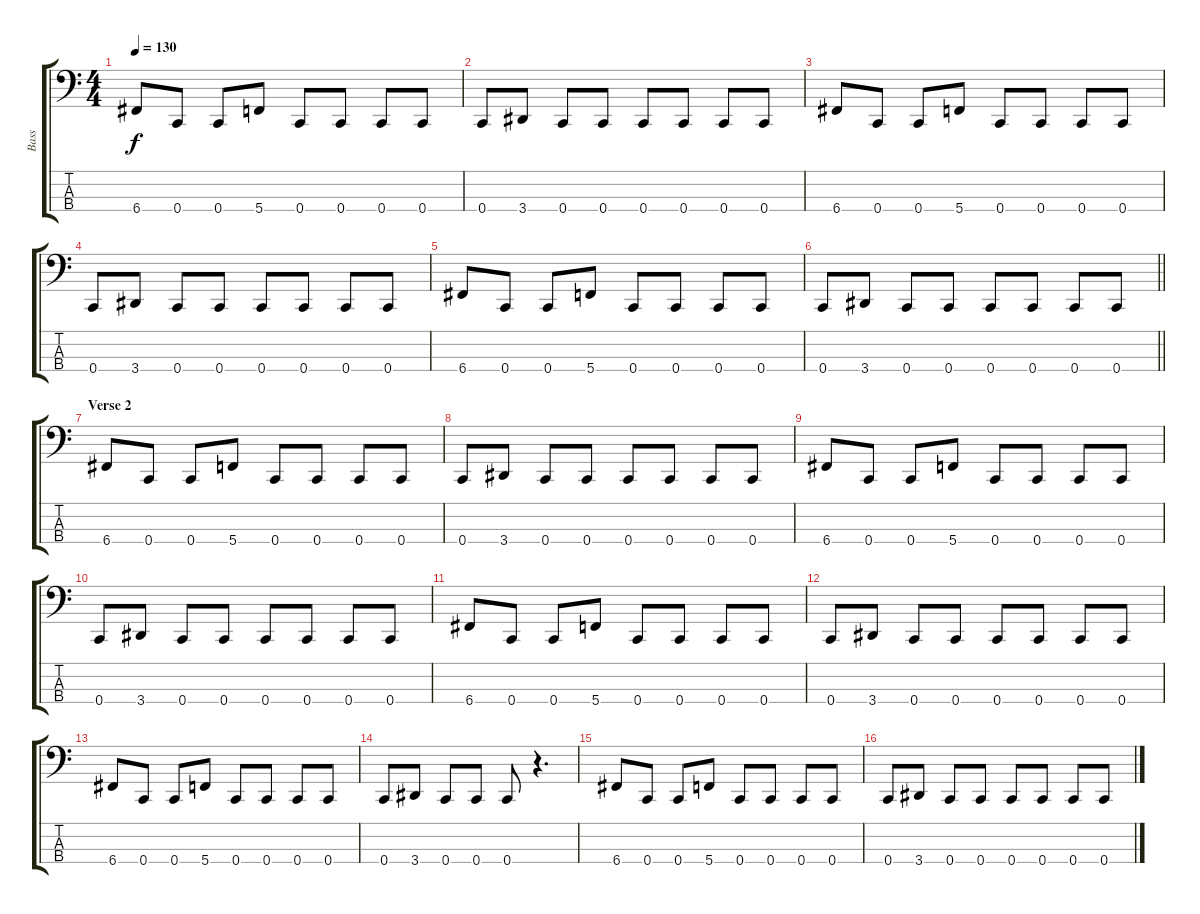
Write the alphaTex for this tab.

\track ("Bass" "Bass") {instrument electricbassfinger}
\staff {score tabs}
\tuning (F2 C2 G1 C1) {hide}
\ts (4 4)
\tempo 130
\clef f4
\ks c
6.4.8{dy f} 0.4.8 0.4.8 5.4.8 0.4.8 0.4.8 0.4.8 0.4.8 |
0.4.8 3.4.8 0.4.8 0.4.8 0.4.8 0.4.8 0.4.8 0.4.8 |
6.4.8 0.4.8 0.4.8 5.4.8 0.4.8 0.4.8 0.4.8 0.4.8 |
0.4.8 3.4.8 0.4.8 0.4.8 0.4.8 0.4.8 0.4.8 0.4.8 |
6.4.8 0.4.8 0.4.8 5.4.8 0.4.8 0.4.8 0.4.8 0.4.8 |
\barLineRight lightlight
0.4.8 3.4.8 0.4.8 0.4.8 0.4.8 0.4.8 0.4.8 0.4.8 |
\section ("" "Verse 2")
6.4.8 0.4.8 0.4.8 5.4.8 0.4.8 0.4.8 0.4.8 0.4.8 |
0.4.8 3.4.8 0.4.8 0.4.8 0.4.8 0.4.8 0.4.8 0.4.8 |
6.4.8 0.4.8 0.4.8 5.4.8 0.4.8 0.4.8 0.4.8 0.4.8 |
0.4.8 3.4.8 0.4.8 0.4.8 0.4.8 0.4.8 0.4.8 0.4.8 |
6.4.8 0.4.8 0.4.8 5.4.8 0.4.8 0.4.8 0.4.8 0.4.8 |
0.4.8 3.4.8 0.4.8 0.4.8 0.4.8 0.4.8 0.4.8 0.4.8 |
6.4.8 0.4.8 0.4.8 5.4.8 0.4.8 0.4.8 0.4.8 0.4.8 |
0.4.8 3.4.8 0.4.8 0.4.8 0.4.8 r.4{d} |
6.4.8 0.4.8 0.4.8 5.4.8 0.4.8 0.4.8 0.4.8 0.4.8 |
0.4.8 3.4.8 0.4.8 0.4.8 0.4.8 0.4.8 0.4.8 0.4.8
